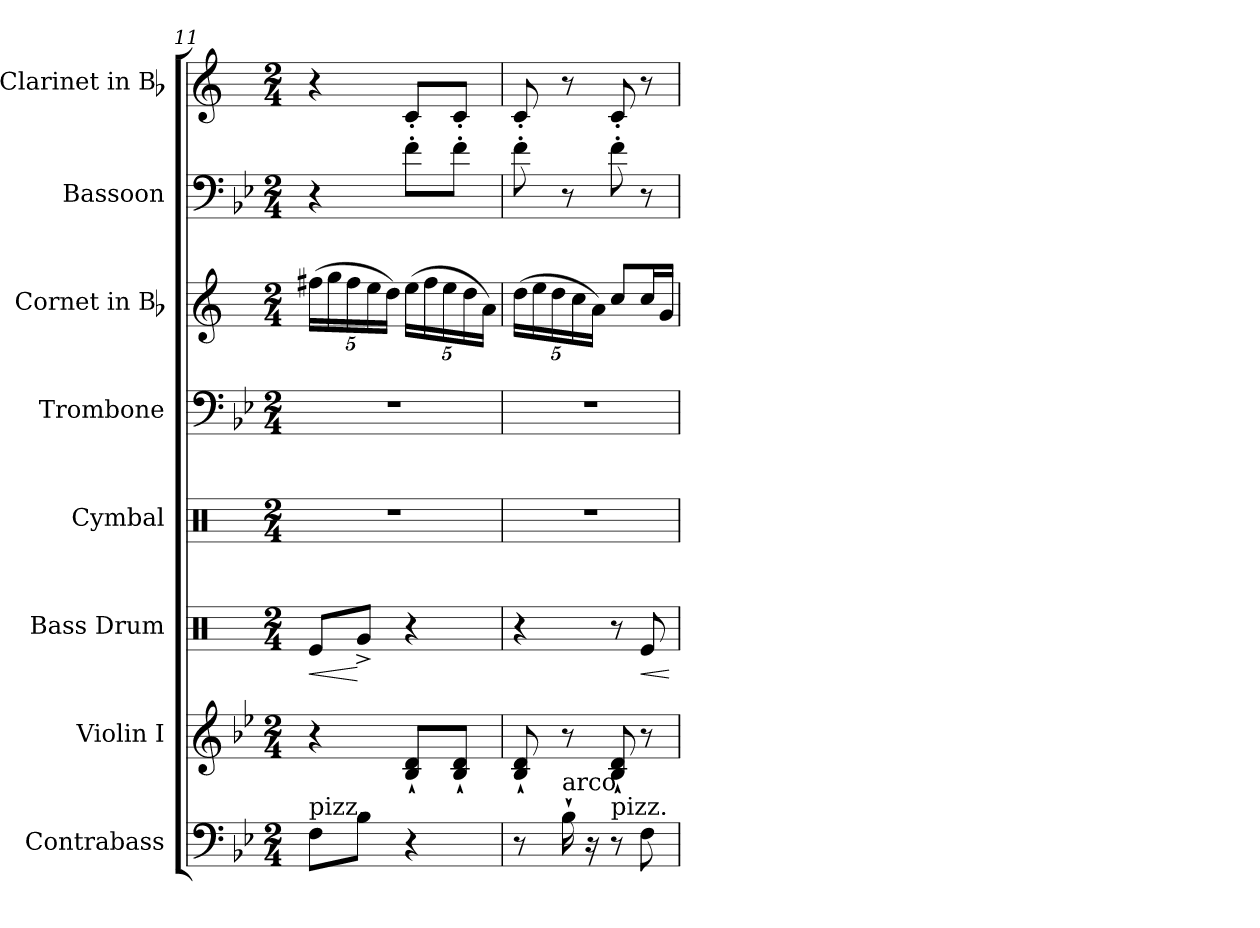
**kern	**kern	**kern	**dynam	**kern	**kern	**kern	**kern	**kern
*part8	*part7	*part6	*part6	*part5	*part4	*part3	*part2	*part1
*staff8	*staff7	*staff6	*staff6	*staff5	*staff4	*staff3	*staff2	*staff1
*I"Contrabass	*I"Violin I	*I"Bass Drum	*	*I"Cymbal	*I"Trombone	*I"Cornet in Bb	*I"Bassoon	*I"Clarinet in Bb
*I'Cb.	*I'Vln. I	*I'B. D.	*	*I'Cym.	*I'Tbn.	*	*I'Bsn.	*I'Cl.
*clefF4	*clefG2	*clefX	*	*clefX	*clefF4	*clefG2	*clefF4	*clefG2
*ITrd7c12	*	*	*	*	*	*ITrd1c2	*	*ITrd1c2
*k[b-e-]	*k[b-e-]	*k[]	*	*k[]	*k[b-e-]	*k[b-e-]	*k[b-e-]	*k[b-e-]
*B-:	*B-:	*C:	*	*C:	*B-:	*B-:	*B-:	*B-:
*M2/4	*M2/4	*M2/4	*	*M2/4	*M2/4	*M2/4	*M2/4	*M2/4
=11	=11	=11	=11	=11	=11	=11	=11	=11
!LO:TX:a:t=pizz.	!	!	!	!	!	!	!	!
!	!	!	!LO:HP:b	!	!	!	!	!
8FFL	4r	8ReL	<	2r	2r	(20eenLL	4r	4r
.	.	.	.	.	.	20ff	.	.
.	.	.	.	.	.	20ee	.	.
8BB-J	.	8Rg^J	[	.	.	.	.	.
.	.	.	.	.	.	20dd	.	.
.	.	.	.	.	.	20ccJJ)	.	.
4r	8B-`/ 8d`/L	4r	.	.	.	(20ddLL	8f'\L	8B-'/L
.	.	.	.	.	.	20ee	.	.
.	.	.	.	.	.	20dd	.	.
.	8B-`/ 8d`/J	.	.	.	.	.	8f'\J	8B-'/J
.	.	.	.	.	.	20cc	.	.
.	.	.	.	.	.	20gJJ)	.	.
=12	=12	=12	=12	=12	=12	=12	=12	=12
8r	8B-` 8d`	4r	.	2r	2r	(20ccLL	8f'	8B-'
.	.	.	.	.	.	20dd	.	.
.	.	.	.	.	.	20cc	.	.
!LO:TX:a:t=arco	!	!	!	!	!	!	!	!
16BB-`	8r	.	.	.	.	.	8r	8r
.	.	.	.	.	.	20b-	.	.
16r	.	.	.	.	.	.	.	.
.	.	.	.	.	.	20gJJ)	.	.
!LO:TX:a:t=pizz.	!	!	!	!	!	!	!	!
8r	8B-` 8d`	8r	.	.	.	8b-L	8f'	8B-'
!	!	!	!LO:HP:b	!	!	!	!	!
8FF	8r	8Re/	<	.	.	16b-L	8r	8r
.	.	.	.	.	.	16fJJ	.	.
.	.	.	[	.	.	.	.	.
=	=	=	=	=	=	=	=	=
*-	*-	*-	*-	*-	*-	*-	*-	*-
